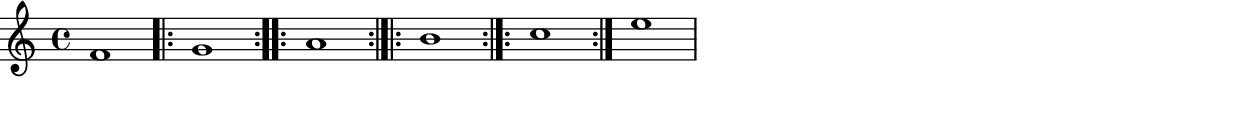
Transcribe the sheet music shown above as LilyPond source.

%% Generated by lilypond-book
%% Options: [exampleindent=10.16\mm,fragment,indent=0\mm,line-width=160\mm,paper-height=845.047\pt,paper-width=597.508\pt,papersize='(cons (* 597.508 pt) (* 845.047 pt)),quote,relative=1]
\include "lilypond-book-preamble.ly"


% ****************************************************************
% Start cut-&-pastable-section
% ****************************************************************

#(ly:set-option 'eps-box-padding 3.000000)



\paper {
  #(set-paper-size '(cons (* 597.508 pt) (* 845.047 pt)))
  indent = 0\mm
  line-width = 160\mm
  % offset the left padding, also add 1mm as lilypond creates cropped
  % images with a little space on the right
  line-width = #(- line-width (* mm  3.000000) (* mm 1))
  line-width = 160\mm - 2.0 * 10.16\mm
  % offset the left padding, also add 1mm as lilypond creates cropped
  % images with a little space on the right
  line-width = #(- line-width (* mm  3.000000) (* mm 1))
}

\layout {
  
}


\relative c'
{


% ****************************************************************
% ly snippet contents follows:
% ****************************************************************
\sourcefileline 2713
f1 \bar ".|:"
g1 \bar ":..:"
a1 \bar ":|.|:"
b1 \bar ":|.:"
c1 \bar ":|."
e1


% ****************************************************************
% end ly snippet
% ****************************************************************
}
